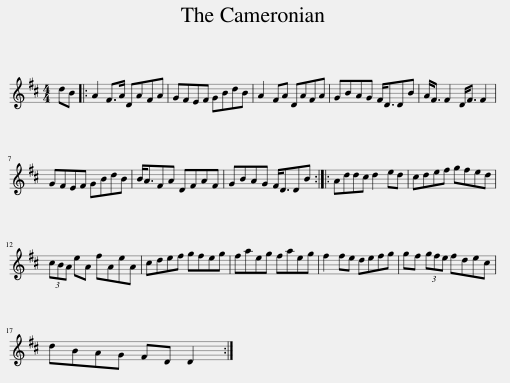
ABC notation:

X:1
L:1/8
M:4/4
I:linebreak $
K:D
V:1 treble
V:1
 dB |: A2 F>A DAFA | GFEF GBdB | A2 FA DAFA | GBAG F<DDB | %5
 A<F F2 D<F F2 |$ GFEF GBdB | B<AFA DFAF | GBAG F<DDB :: Addc d2 ed | %10
 cdef gfed |$ (3cBA eA fAeA | cdef gfeg | faeg faeg | f2 fe defg | %15
 gf (3gfe fdec |$ dBAG FD D2 :| %17
